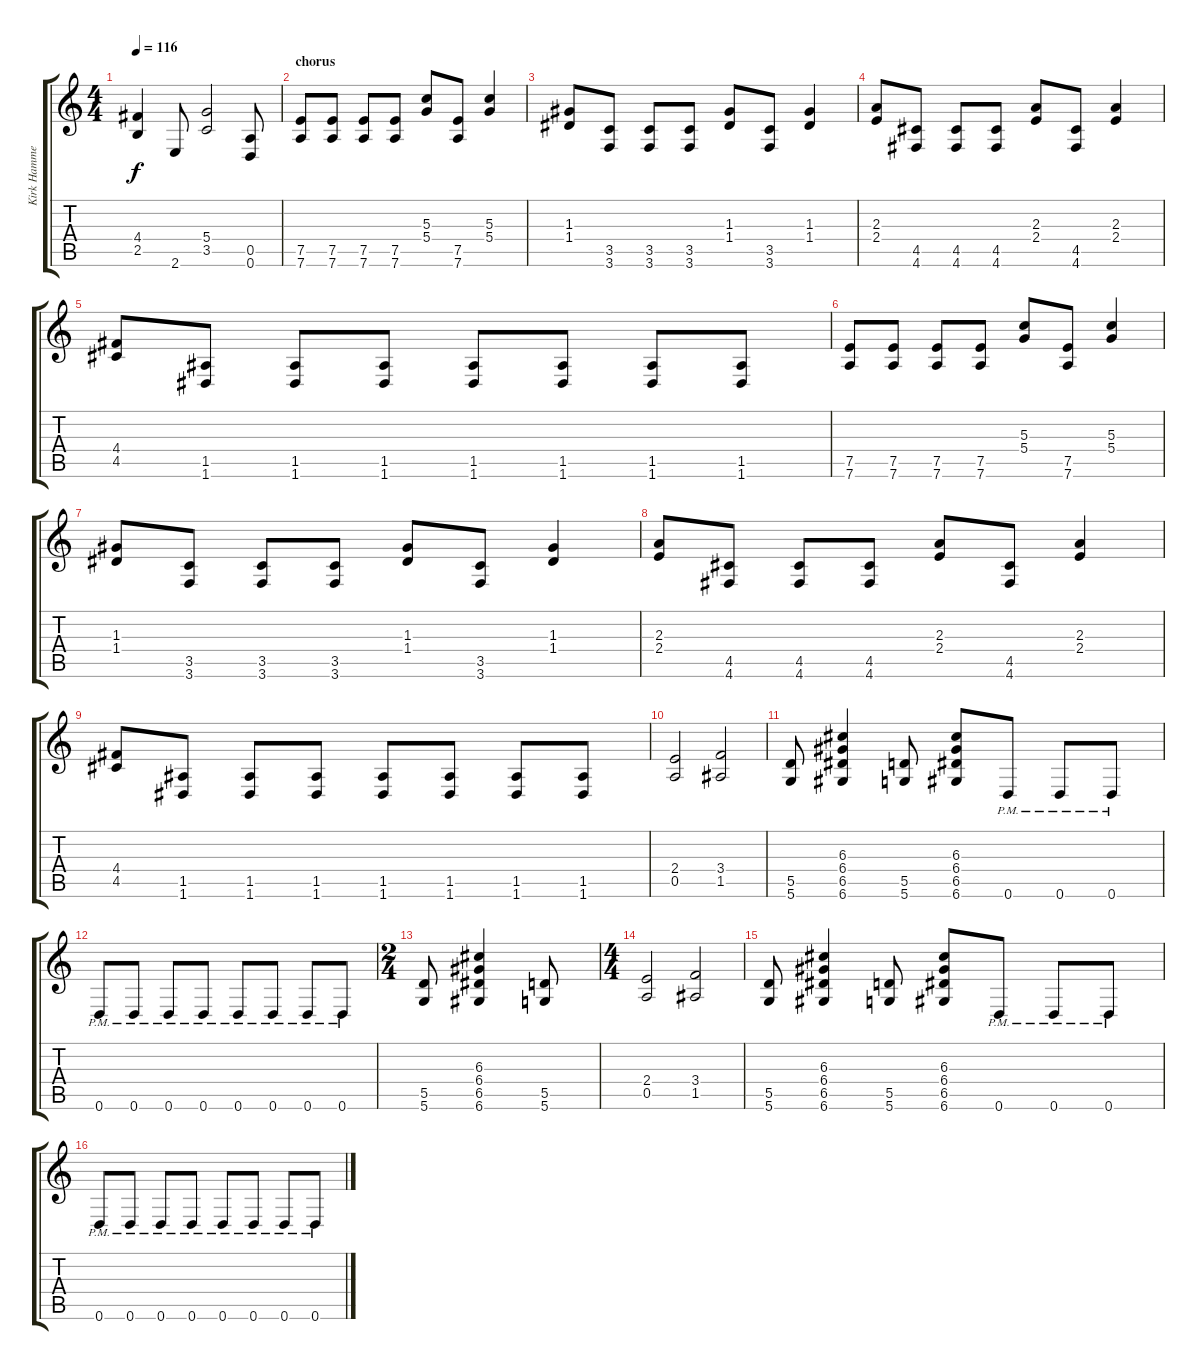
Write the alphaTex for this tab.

\track ("Kirk Hammet (Lead)" "Kirk Hamme") {instrument distortionguitar}
\staff {score tabs}
\tuning (E4 B3 G3 D3 A2 D2) {hide}
\ts (4 4)
\tempo 116
\clef g2
\ks c
(4.4{t} 2.5{t}).4{dy f} 2.6.8 (5.4 3.5).2 (0.5 0.6).8 |
\section ("" "chorus")
(7.5 7.6).8 (7.5 7.6).8 (7.5 7.6).8 (7.5 7.6).8 (5.3 5.4).8 (7.5 7.6).8 (5.3 5.4).4 |
(1.3 1.4).8 (3.5 3.6).8 (3.5 3.6).8 (3.5 3.6).8 (1.3 1.4).8 (3.5 3.6).8 (1.3 1.4).4 |
(2.3 2.4).8 (4.5 4.6).8 (4.5 4.6).8 (4.5 4.6).8 (2.3 2.4).8 (4.5 4.6).8 (2.3 2.4).4 |
(4.4 4.5).8 (1.5 1.6).8 (1.5 1.6).8 (1.5 1.6).8 (1.5 1.6).8 (1.5 1.6).8 (1.5 1.6).8 (1.5 1.6).8 |
(7.5 7.6).8 (7.5 7.6).8 (7.5 7.6).8 (7.5 7.6).8 (5.3 5.4).8 (7.5 7.6).8 (5.3 5.4).4 |
(1.3 1.4).8 (3.5 3.6).8 (3.5 3.6).8 (3.5 3.6).8 (1.3 1.4).8 (3.5 3.6).8 (1.3 1.4).4 |
(2.3 2.4).8 (4.5 4.6).8 (4.5 4.6).8 (4.5 4.6).8 (2.3 2.4).8 (4.5 4.6).8 (2.3 2.4).4 |
(4.4 4.5).8 (1.5 1.6).8 (1.5 1.6).8 (1.5 1.6).8 (1.5 1.6).8 (1.5 1.6).8 (1.5 1.6).8 (1.5 1.6).8 |
(2.4 0.5).2 (3.4 1.5).2 |
(5.5 5.6).8 (6.3 6.4 6.5 6.6).4 (5.5 5.6).8 (6.3 6.4 6.5 6.6).8 0.6{pm}.8 0.6{pm}.8 0.6{pm}.8 |
0.6{pm}.8 0.6{pm}.8 0.6{pm}.8 0.6{pm}.8 0.6{pm}.8 0.6{pm}.8 0.6{pm}.8 0.6{pm}.8 |
\ts (2 4)
(5.5 5.6).8 (6.3 6.4 6.5 6.6).4 (5.5 5.6).8 |
\ts (4 4)
(2.4 0.5).2 (3.4 1.5).2 |
(5.5 5.6).8 (6.3 6.4 6.5 6.6).4 (5.5 5.6).8 (6.3 6.4 6.5 6.6).8 0.6{pm}.8 0.6{pm}.8 0.6{pm}.8 |
0.6{pm}.8 0.6{pm}.8 0.6{pm}.8 0.6{pm}.8 0.6{pm}.8 0.6{pm}.8 0.6{pm}.8 0.6{pm}.8
